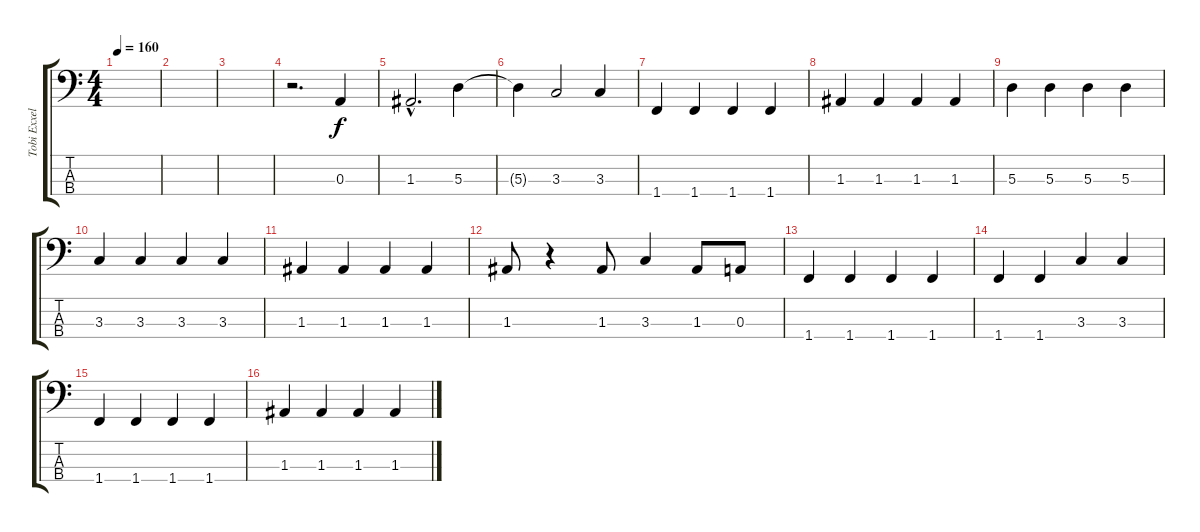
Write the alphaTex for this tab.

\track ("Tobi Exxel" "Tobi Exxel") {instrument electricbasspick}
\staff {score tabs}
\tuning (G2 D2 A1 E1) {hide}
\ts (4 4)
\tempo 160
\clef f4
\ks c
|
|
|
r.2{d} 0.3.4 |
1.3{hac}.2{d} 5.3.4 |
5.3{t}.4 3.3.2 3.3.4 |
1.4.4 1.4.4 1.4.4 1.4.4 |
1.3.4 1.3.4 1.3.4 1.3.4 |
5.3.4 5.3.4 5.3.4 5.3.4 |
3.3.4 3.3.4 3.3.4 3.3.4 |
1.3.4 1.3.4 1.3.4 1.3.4 |
1.3.8 r.4 1.3.8 3.3.4 1.3.8 0.3.8 |
1.4.4 1.4.4 1.4.4 1.4.4 |
1.4.4 1.4.4 3.3.4 3.3.4 |
1.4.4 1.4.4 1.4.4 1.4.4 |
1.3.4 1.3.4 1.3.4 1.3.4
